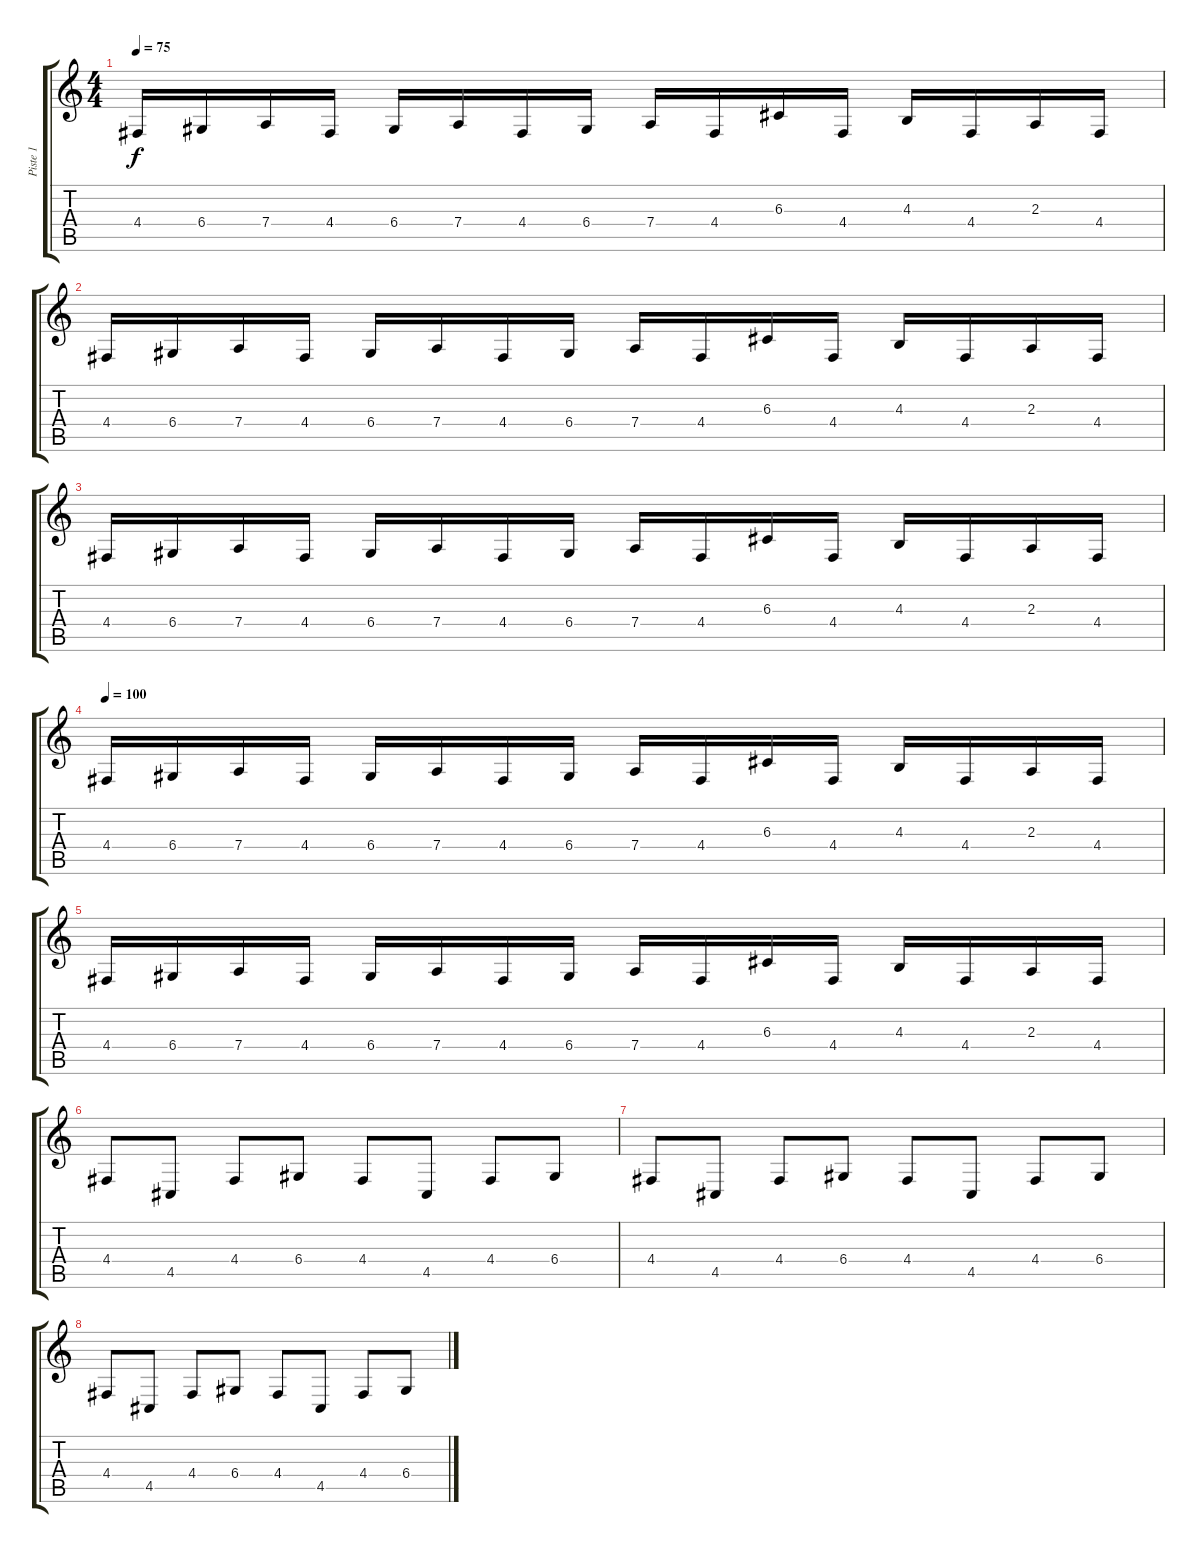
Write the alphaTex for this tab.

\track ("Piste 1" "Piste 1") {instrument fx7echoes}
\staff {score tabs}
\tuning (E4 B3 G3 D3 A2 E2) {hide}
\ts (4 4)
\tempo 75
\clef g2
\ks c
4.4.16{dy f} 6.4.16 7.4.16 4.4.16 6.4.16 7.4.16 4.4.16 6.4.16 7.4.16 4.4.16 6.3.16 4.4.16 4.3.16 4.4.16 2.3.16 4.4.16 |
4.4.16 6.4.16 7.4.16 4.4.16 6.4.16 7.4.16 4.4.16 6.4.16 7.4.16 4.4.16 6.3.16 4.4.16 4.3.16 4.4.16 2.3.16 4.4.16 |
4.4.16 6.4.16 7.4.16 4.4.16 6.4.16 7.4.16 4.4.16 6.4.16 7.4.16 4.4.16 6.3.16 4.4.16 4.3.16 4.4.16 2.3.16 4.4.16 |
\tempo 100
4.4.16 6.4.16 7.4.16 4.4.16 6.4.16 7.4.16 4.4.16 6.4.16 7.4.16 4.4.16 6.3.16 4.4.16 4.3.16 4.4.16 2.3.16 4.4.16 |
4.4.16 6.4.16 7.4.16 4.4.16 6.4.16 7.4.16 4.4.16 6.4.16 7.4.16 4.4.16 6.3.16 4.4.16 4.3.16 4.4.16 2.3.16 4.4.16 |
4.4.8 4.5.8 4.4.8 6.4.8 4.4.8 4.5.8 4.4.8 6.4.8 |
4.4.8 4.5.8 4.4.8 6.4.8 4.4.8 4.5.8 4.4.8 6.4.8 |
4.4.8 4.5.8 4.4.8 6.4.8 4.4.8 4.5.8 4.4.8 6.4.8
